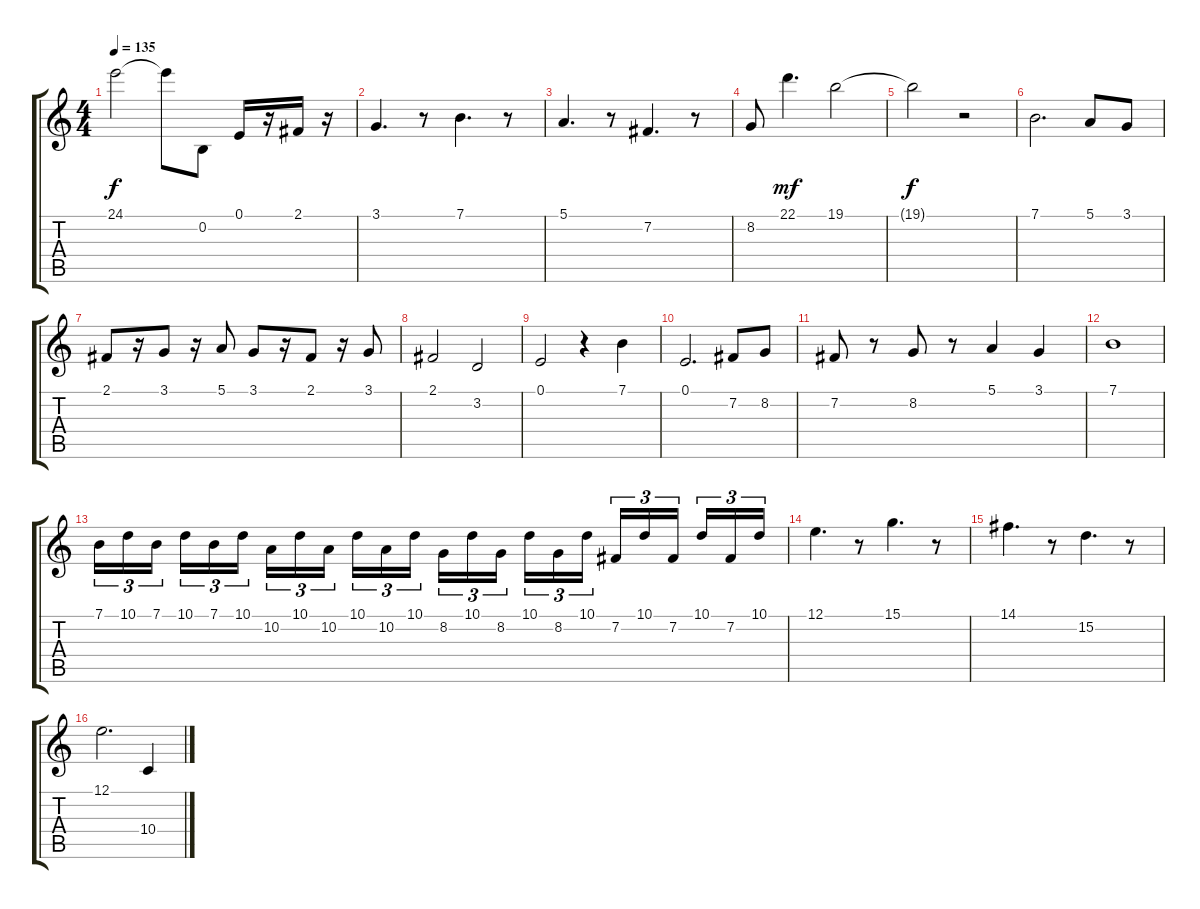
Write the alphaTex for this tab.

\track "" {instrument lead1square}
\staff {score tabs}
\tuning (E4 B3 G3 D3 A2 E2) {hide}
\ts (4 4)
\tempo 135
\clef g2
\ks c
24.1{t}.2{dy f} 24.1{t}.8 0.2.8 0.1.16 r.16 2.1.16 r.16 |
3.1.4{d} r.8 7.1.4{d} r.8 |
5.1.4{d} r.8 7.2.4{d} r.8 |
8.2.8 22.1.4{d dy mf} 19.1.2 |
19.1{t}.2{dy f} r.2 |
7.1.2{d} 5.1.8 3.1.8 |
2.1.8 r.16 3.1.8 r.16 5.1.8 3.1.8 r.16 2.1.8 r.16 3.1.8 |
2.1.2 3.2.2 |
0.1.2 r.4 7.1.4 |
0.1.2{d} 7.2.8 8.2.8 |
7.2.8 r.8 8.2.8 r.8 5.1.4 3.1.4 |
7.1.1 |
7.1.16{tu (3 2)} 10.1.16{tu (3 2)} 7.1.16{tu (3 2)} 10.1.16{tu (3 2)} 7.1.16{tu (3 2)} 10.1.16{tu (3 2)} 10.2.16{tu (3 2)} 10.1.16{tu (3 2)} 10.2.16{tu (3 2)} 10.1.16{tu (3 2)} 10.2.16{tu (3 2)} 10.1.16{tu (3 2)} 8.2.16{tu (3 2)} 10.1.16{tu (3 2)} 8.2.16{tu (3 2)} 10.1.16{tu (3 2)} 8.2.16{tu (3 2)} 10.1.16{tu (3 2)} 7.2.16{tu (3 2)} 10.1.16{tu (3 2)} 7.2.16{tu (3 2)} 10.1.16{tu (3 2)} 7.2.16{tu (3 2)} 10.1.16{tu (3 2)} |
12.1.4{d} r.8 15.1.4{d} r.8 |
14.1.4{d} r.8 15.2.4{d} r.8 |
12.1.2{d} 10.4.4
